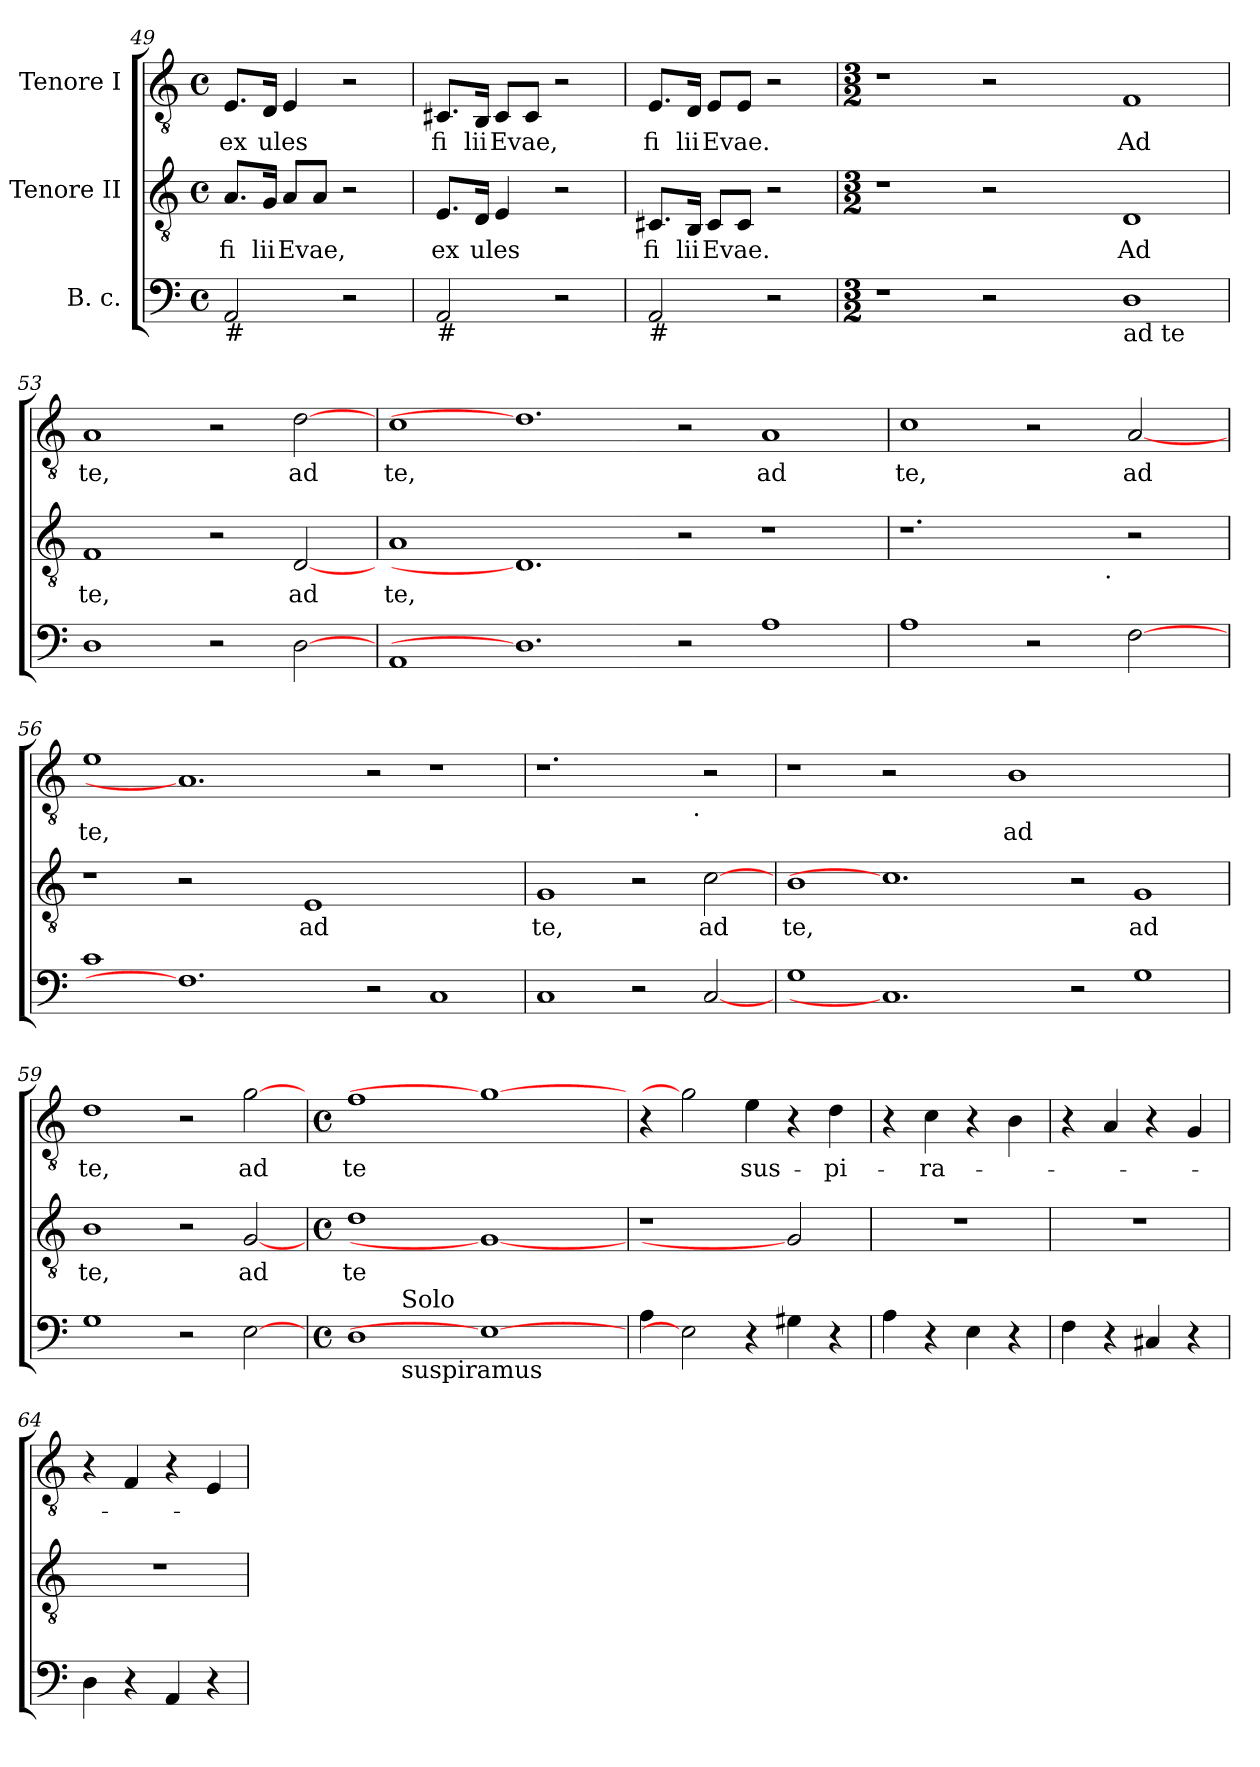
**kern	**kern	**text	**kern	**text
*part3	*part2	*part2	*part1	*part1
*staff3	*staff2	*staff2	*staff1	*staff1
*I"B. c.	*I"Tenore II	*	*I"Tenore I	*
*clefF4	*clefGv2	*	*clefGv2	*
*k[]	*k[]	*	*k[]	*
*C:	*C:	*	*C:	*
*M4/4	*M4/4	*	*M4/4	*
*met(c)	*met(c)	*	*met(c)	*
=49	=49	=49	=49	=49
!LO:TX:b:t=#	!	!	!	!
!	!	!LO:LY:b	!	!LO:LY:b
2AA/	8.A/L	fi	8.E/L	ex
!	!	!LO:LY:b	!	!LO:LY:b
.	16G/Jk	lii	16D/Jk	ules
!	!	!LO:LY:b	!	!
.	8A/L	Evae,	4E/	.
.	8A/J	.	.	.
2r	2r	.	2r	.
=50	=50	=50	=50	=50
!LO:TX:b:t=#	!	!	!	!
!	!	!LO:LY:b	!	!LO:LY:b
2AA/	8.E/L	ex	8.C#X/L	fi
!	!	!LO:LY:b	!	!LO:LY:b
.	16D/Jk	ules	16BB/Jk	lii
!	!	!	!	!LO:LY:b
.	4E/	.	8C#/L	Evae,
.	.	.	8C#/J	.
2r	2r	.	2r	.
=51	=51	=51	=51	=51
!LO:TX:b:t=#	!	!	!	!
!	!	!LO:LY:b	!	!LO:LY:b
2AA/	8.C#X/L	fi	8.E/L	fi
!	!	!LO:LY:b	!	!LO:LY:b
.	16BB/Jk	lii	16D/Jk	lii
!	!	!LO:LY:b	!	!LO:LY:b
.	8C#/L	Evae.	8E/L	Evae.
.	8C#/J	.	8E/J	.
2r	2r	.	2r	.
=52	=52	=52	=52	=52
*M3/2	*M3/2	*	*M3/2	*
1r	1r	.	1r	.
2r	2r	.	2r	.
2ryy	2ryy	.	2ryy	.
!LO:TX:b:t=ad te	!	!	!	!
!	!	!LO:LY:b	!	!LO:LY:b
1D	1D	Ad	1F	Ad
=53	=53	=53	=53	=53
!	!	!LO:LY:b	!	!LO:LY:b
1D	1F	te,	1A	te,
2r	2r	.	2r	.
!	!	!LO:LY:b	!	!LO:LY:b
[2D	[2D	ad	[2d	ad
=54	=54	=54	=54	=54
!	!	!LO:LY:b	!	!LO:LY:b
1AA	1A	te,	1c	te,
1.D]	1.D]	.	1.d]	.
2r	2r	.	2r	.
!	!	!	!	!LO:LY:b
1A	1r	.	1A	ad
!!LO:LB:g=z
=55	=55	=55	=55	=55
!	!	!	!	!LO:LY:b
*	*^	*	*	*
1A	1.r	1ryy	.	1c	te,
2r	.	4..ryy	.	2r	.
!	!	!LO:TX:b:t=.	!	!	!
.	.	2ryy	.	.	.
!	!	!	!	!	!LO:LY:b
[2F	2r	.	.	[2A	ad
.	.	16ryy	.	.	.
=56	=56	=56	=56	=56	=56
!	!	!	!	!	!LO:LY:b
*	*v	*v	*	*	*
1c	1r	.	1e	te,
1.F]	2r	.	1.A]	.
.	2ryy	.	.	.
!	!	!LO:LY:b	!	!
.	1E	ad	.	.
2r	.	.	2r	.
1C	1ryy	.	1r	.
=57	=57	=57	=57	=57
!	!	!LO:LY:b	!	!
*	*	*	*^	*
1C	1G	te,	1.r	1ryy	.
2r	2r	.	.	4...ryy	.
!	!	!	!	!LO:TX:b:t=.	!
.	.	.	.	2ryy	.
!	!	!LO:LY:b	!	!	!
[2C	[2c	ad	2r	.	.
.	.	.	.	32ryy	.
=58	=58	=58	=58	=58	=58
!	!	!LO:LY:b	!	!	!
*	*	*	*v	*v	*
1G	1B	te,	1r	.
1.C]	1.c]	.	2r	.
.	.	.	2ryy	.
!	!	!	!	!LO:LY:b
.	.	.	1B	ad
2r	2r	.	.	.
!	!	!LO:LY:b	!	!
1G	1G	ad	1ryy	.
=59	=59	=59	=59	=59
!	!	!LO:LY:b	!	!LO:LY:b
1G	1B	te,	1d	te,
2r	2r	.	2r	.
!	!	!LO:LY:b	!	!LO:LY:b
[2E	[2G	ad	[2g	ad
=60	=60	=60	=60	=60
*M4/4	*M4/4	*	*M4/4	*
*met(c)	*met(c)	*	*met(c)	*
!	!	!LO:LY:b	!	!LO:LY:b
*^	*	*	*	*
1D	4ryy	1d	te	1f	te
.	32ryy	.	.	.	.
!	!LO:TX:b:t=suspiramus	!	!	!	!
!	!LO:TX:a:t=Solo	!	!	!	!
.	1ryy	.	.	.	.
1E_	.	1G_	.	1g_	.
.	2ryy	.	.	.	.
.	8..ryy	.	.	.	.
*v	*v	*	*	*	*
=61	=61	=61	=61	=61
4A\	1r	.	4r	.
2E]	.	.	2g]	.
!	!	!	!	!LO:LY:b
4r	.	.	4e\	sus-
4G#X\	2G]	.	4r	.
!	!	!	!	!LO:LY:b
4r	.	.	4d\	-pi-
=62	=62	=62	=62	=62
4A\	1r	.	4r	.
!	!	!	!	!LO:LY:b
4r	.	.	4c\	-ra-
4E\	.	.	4r	.
4r	.	.	4B\	.
=63	=63	=63	=63	=63
4F\	1r	.	4r	.
4r	.	.	4A/	.
4C#X/	.	.	4r	.
4r	.	.	4G/	.
=64	=64	=64	=64	=64
4D\	1r	.	4r	.
4r	.	.	4F/	.
4AA/	.	.	4r	.
4r	.	.	4E/	.
=	=	=	=	=
*-	*-	*-	*-	*-
